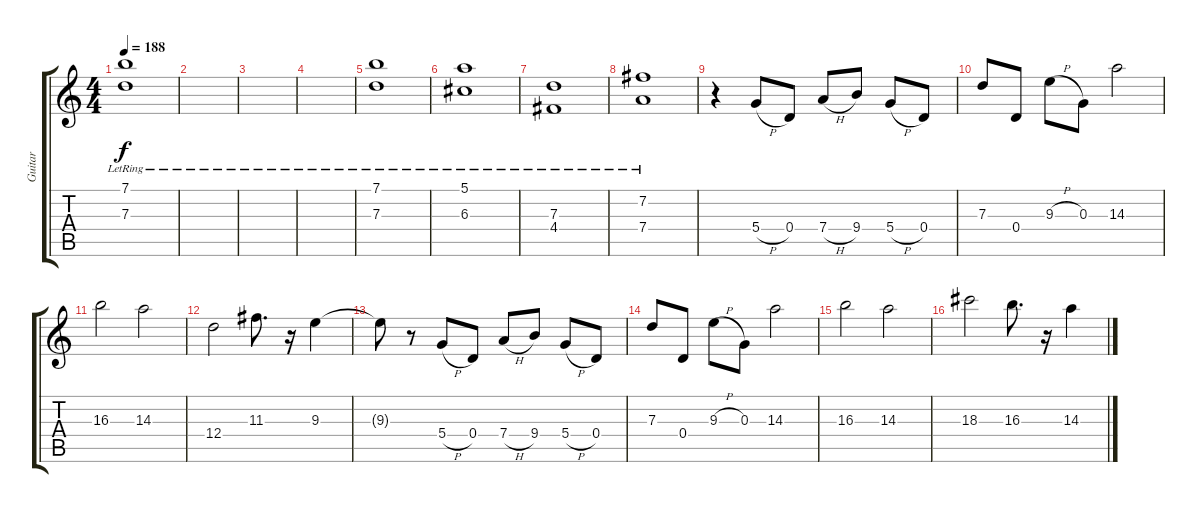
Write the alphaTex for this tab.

\track ("Guitar" "Guitar") {instrument electricguitarjazz}
\staff {score tabs}
\tuning (E4 B3 G3 D3 A2 E2) {hide}
\ts (4 4)
\tempo 188
\clef g2
\ks c
(7.1{lr} 7.3{lr}).1{dy f} |
|
|
|
(7.1{lr} 7.3{lr}).1 |
(5.1{lr} 6.3{lr}).1 |
(7.3{lr} 4.4{lr}).1 |
(7.2{lr} 7.4{lr}).1 |
r.4{instrument overdrivenguitar} 5.4{h}.8 0.4.8 7.4{h}.8 9.4.8 5.4{h}.8 0.4.8 |
7.3.8 0.4.8 9.3{h}.8 0.3.8 14.3.2 |
16.3.2 14.3.2 |
12.4.2 11.3.8{d} r.16 9.3.4 |
9.3{t}.8 r.8 5.4{h}.8 0.4.8 7.4{h}.8 9.4.8 5.4{h}.8 0.4.8 |
7.3.8 0.4.8 9.3{h}.8 0.3.8 14.3.2 |
16.3.2 14.3.2 |
18.3.2 16.3.8{d} r.16 14.3.4
